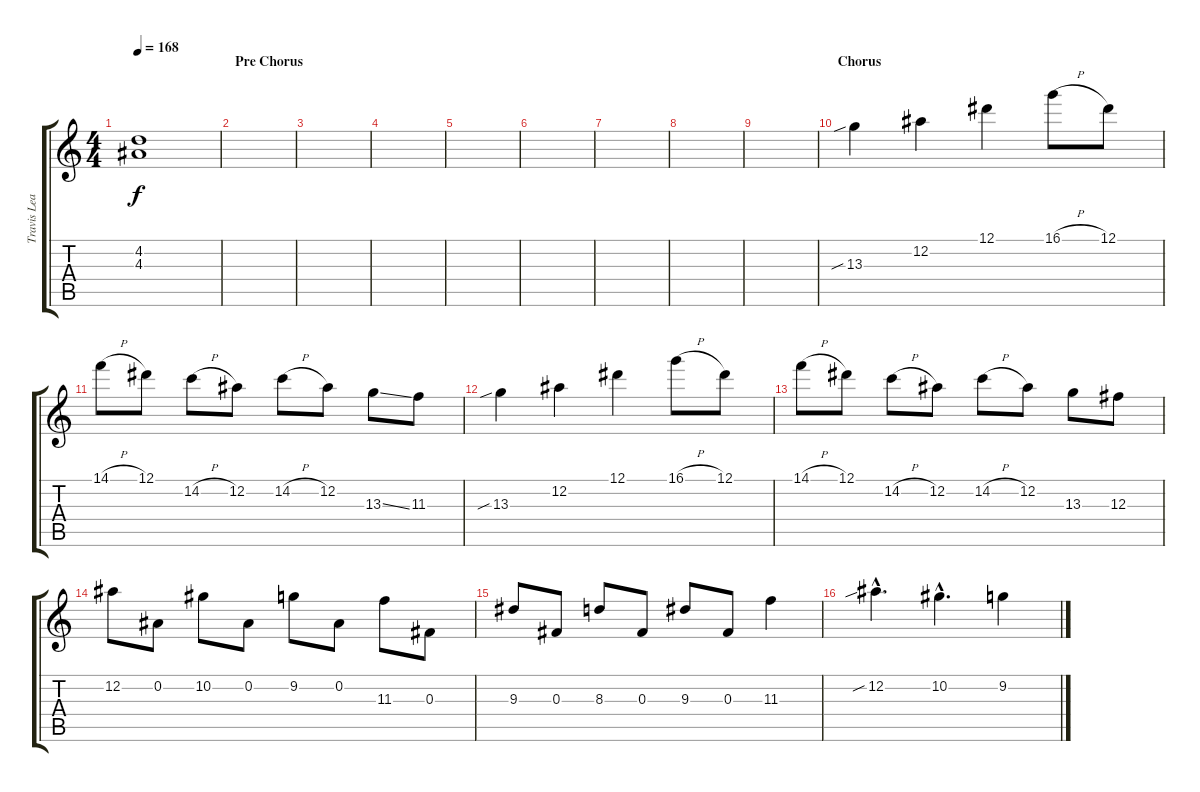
\track ("Travis Lead" "Travis Lea") {instrument electricguitarclean}
\staff {score tabs}
\tuning (Eb4 Bb3 Gb3 Db3 Ab2 Eb2) {hide}
\ts (4 4)
\tempo 168
\clef g2
\ks c
(4.2{t} 4.3{t}).1{dy f} |
\section ("" "Pre Chorus")
|
|
|
|
|
|
|
|
\section ("" "Chorus")
13.3{sib}.4 12.2.4 12.1.4 16.1{h}.8 12.1.8 |
14.1{h}.8 12.1.8 14.2{h}.8 12.2.8 14.2{h}.8 12.2.8 13.3{ss}.8 11.3.8 |
13.3{sib}.4 12.2.4 12.1.4 16.1{h}.8 12.1.8 |
14.1{h}.8 12.1.8 14.2{h}.8 12.2.8 14.2{h}.8 12.2.8 13.3.8 12.3.8 |
12.2.8 0.2.8 10.2.8 0.2.8 9.2.8 0.2.8 11.3.8 0.3.8 |
9.3.8 0.3.8 8.3.8 0.3.8 9.3.8 0.3.8 11.3.4 |
12.2{sib hac}.4{d} 10.2{hac}.4{d} 9.2.4
